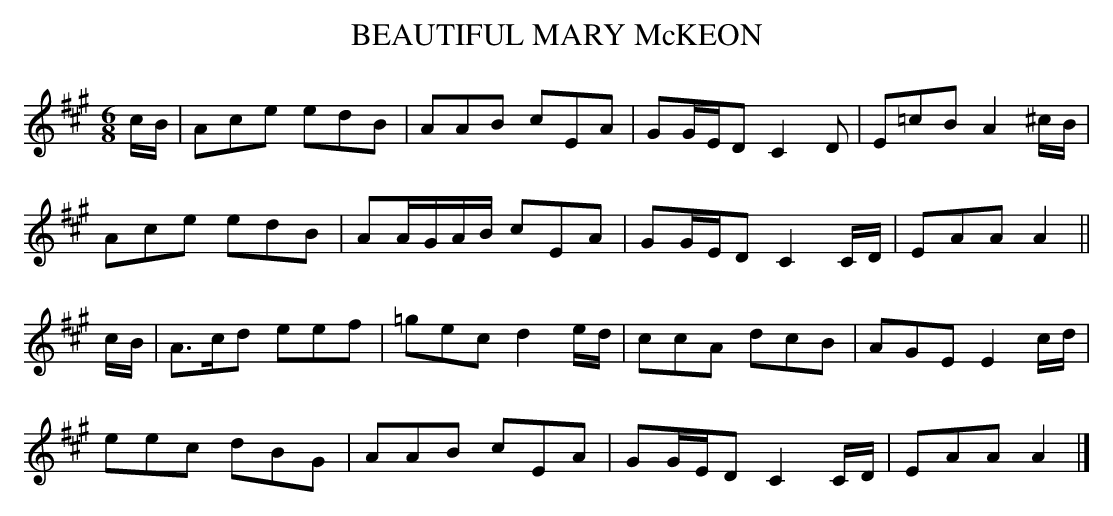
X:1
T:BEAUTIFUL MARY McKEON
Y:"gaily"
if the high C is a problem.
M:6/8
L:1/8
K:A
c/B/|Ace edB|AAB cEA|GG/E/D C2D|E=cB A2^c/B/|
Ace edB|AA/G/A/B/ cEA|GG/E/D C2C/D/|EAA A2||
c/B/|A3/c/d eef|=gec d2e/d/|ccA dcB|AGE E2c/d/|
eec dBG|AAB cEA|GG/E/D C2C/D/|EAA A2|]
